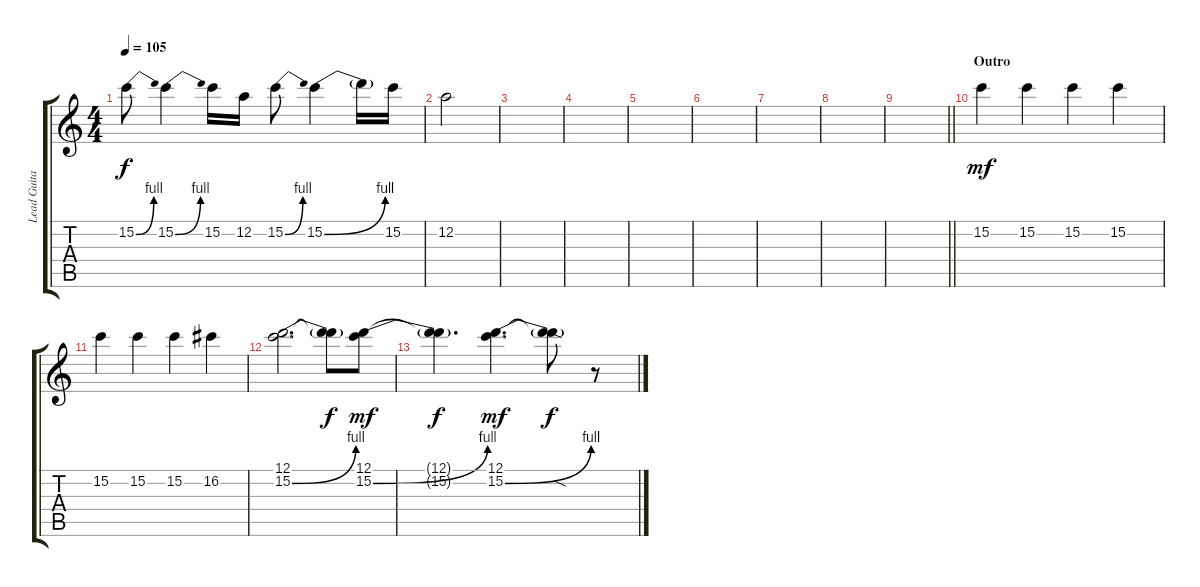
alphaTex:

\track ("Lead Guitar" "Lead Guita") {instrument distortionguitar}
\staff {score tabs}
\tuning (D4 A3 F3 C3 G2 D2) {hide}
\ts (4 4)
\tempo 105
\clef g2
\ks c
15.2{be (bend 0 0 60 4)}.8{dy f} 15.2{be (bend 0 0 60 4)}.4 15.2.16 12.2.16 15.2{be (bend 0 0 60 4)}.8 15.2{be (bend 0 0 60 4)}.4 15.2{t}.16 15.2.16 |
12.2.2 |
|
|
|
|
|
|
\barLineRight lightlight
|
\section ("" "Outro")
15.2.4{dy mf} 15.2.4 15.2.4 15.2.4 |
15.2.4 15.2.4 15.2.4 16.2.4 |
(12.1 15.2{be (bend 0 0 60 4)}).2{d} (12.1{t} 15.2{t}).8{dy f} (12.1 15.2{be (bend 0 0 60 4)}).8{dy mf} |
(12.1{t} 15.2{t}).4{d dy f} (12.1 15.2{be (bend 0 0 60 4)}).4{d dy mf} (12.1{t} 15.2{sod t}).8{dy f} r.8
